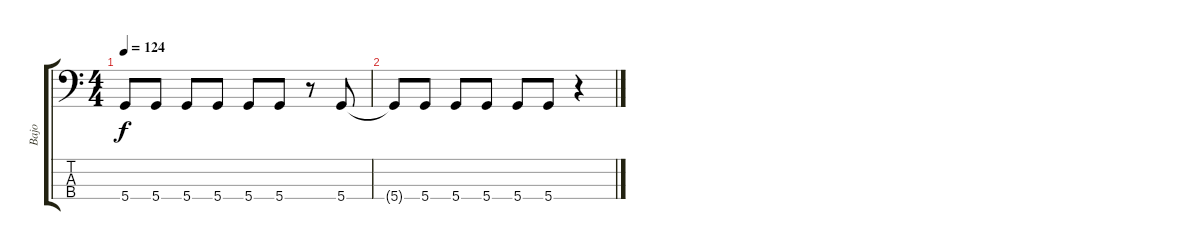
\track ("Bajo" "Bajo") {instrument electricbasspick}
\staff {score tabs}
\tuning (G2 D2 A1 D1) {hide}
\ts (4 4)
\tempo 124
\clef f4
\ks c
5.4{t}.8{dy f} 5.4.8 5.4.8 5.4.8 5.4.8 5.4.8 r.8 5.4.8 |
5.4{t}.8 5.4.8 5.4.8 5.4.8 5.4.8 5.4.8 r.4
